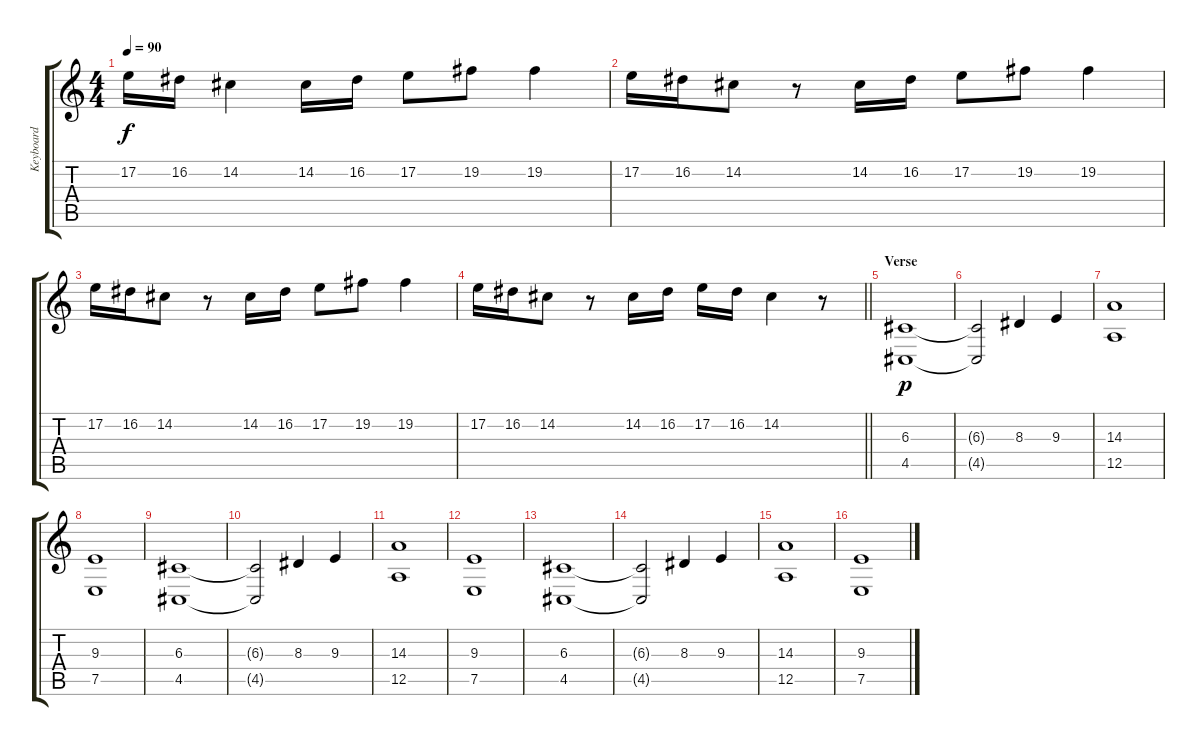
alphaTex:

\track ("Keyboard" "Keyboard") {instrument stringensemble1}
\staff {score tabs}
\tuning (E4 B3 G3 D3 A2 E2) {hide}
\ts (4 4)
\tempo 90
\clef g2
\ks c
17.2.16{dy f} 16.2.16 14.2.4 14.2.16 16.2.16 17.2.8 19.2.8 19.2.4 |
17.2.16 16.2.16 14.2.8 r.8 14.2.16 16.2.16 17.2.8 19.2.8 19.2.4 |
17.2.16 16.2.16 14.2.8 r.8 14.2.16 16.2.16 17.2.8 19.2.8 19.2.4 |
\barLineRight lightlight
17.2.16 16.2.16 14.2.8 r.8 14.2.16 16.2.16 17.2.16 16.2.16 14.2.4 r.8 |
\section ("" "Verse")
(6.3 4.5).1{dy p} |
(6.3{t} 4.5{t}).2 8.3.4 9.3.4 |
(14.3 12.5).1 |
(9.3 7.5).1 |
(6.3 4.5).1 |
(6.3{t} 4.5{t}).2 8.3.4 9.3.4 |
(14.3 12.5).1 |
(9.3 7.5).1 |
(6.3 4.5).1 |
(6.3{t} 4.5{t}).2 8.3.4 9.3.4 |
(14.3 12.5).1 |
(9.3 7.5).1
